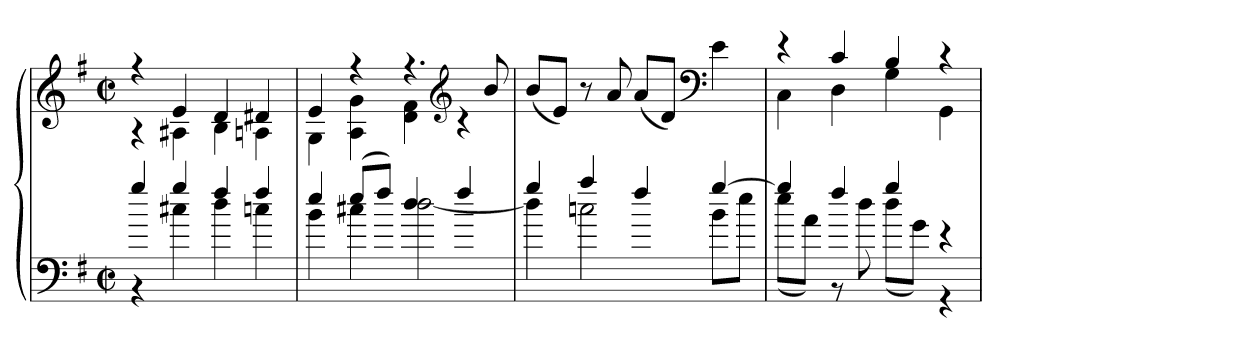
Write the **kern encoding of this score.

**kern	**kern
*part1	*part1
*staff2	*staff1
*clefF4	*clefG2
*k[f#]	*k[f#]
*G:	*G:
*M2/2	*M2/2
*met(c|)	*met(c|)
=	=
*^	*^
4gg	4r	4r	4r
4gg	4cc#X	4e	4A#X
4ff#	4dd	4d	4B
4ff#	4ccn	4d#X	4An
=	=	=	=
4ee	4b	4e	4G
(8eeL	4cc#X	4r	4A 4g
8ff#J)	.	.	.
4dd	[2dd	4.r	4d 4f#
*	*	*clefG2	*
4ff#	.	.	4r
.	.	8b	.
*	*	*v	*v
=	=	=
4gg	4dd]	(8bL
.	.	8eJ)
4aa	2ccn	8r
.	.	8a
4ff#	.	(8aL
.	.	8dJ)
*	*	*clefF4
[4gg	8bL	4e
.	8eeJ	.
=	=	=
*	*	*^
4gg]	(8eeL	4r	4C
.	8aJ)	.	.
4ff#	8r	4c	4D
.	8dd	.	.
4gg	(8ddL	4B	4G
.	8gJ)	.	.
4r	4r	4r	4GG
*v	*v	*	*
*	*v	*v
=	=
*-	*-
